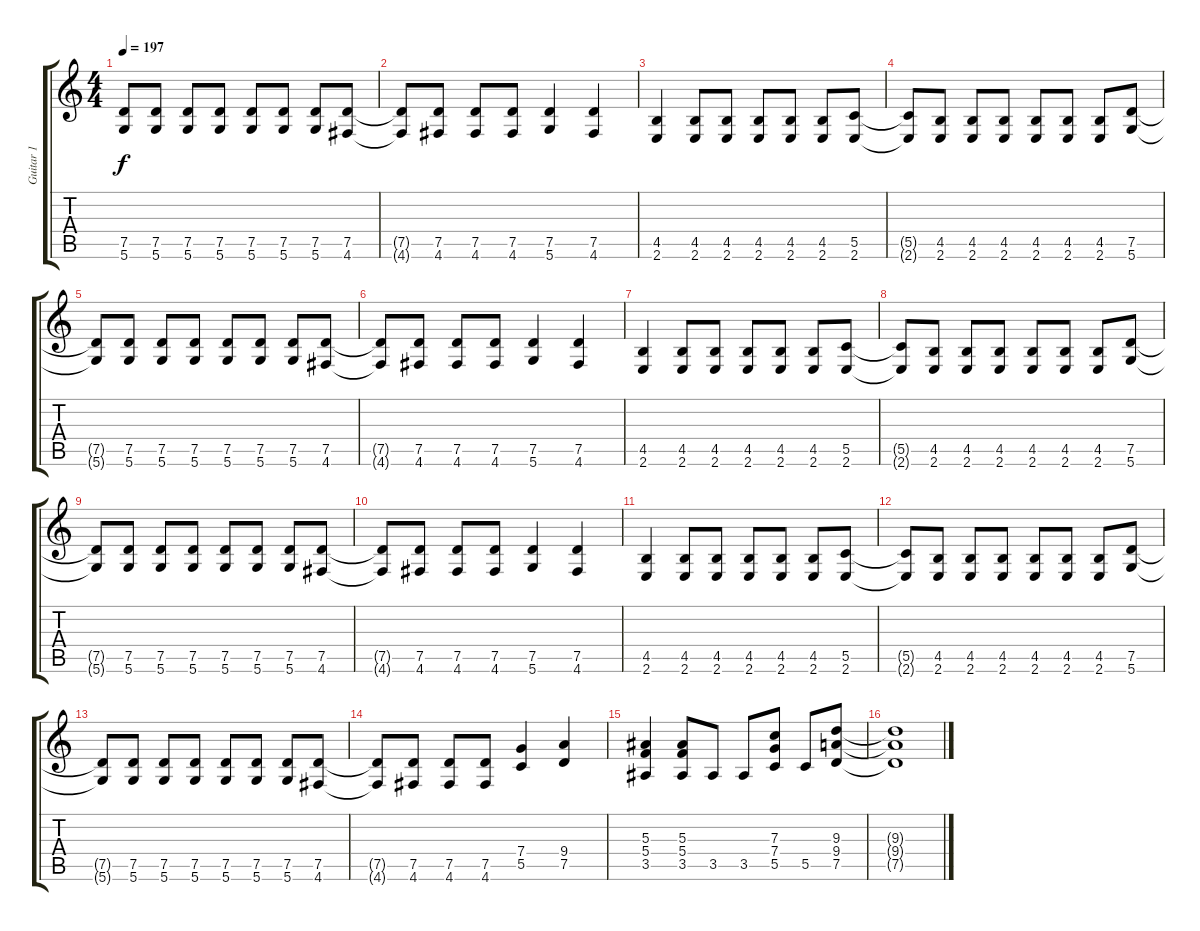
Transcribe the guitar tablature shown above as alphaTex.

\track ("Guitar 1" "Guitar 1") {instrument distortionguitar}
\staff {score tabs}
\tuning (D4 A3 F3 C3 G2 D2) {hide}
\ts (4 4)
\tempo 197
\clef g2
\ks c
(7.5{t} 5.6{t}).8{dy f} (7.5 5.6).8 (7.5 5.6).8 (7.5 5.6).8 (7.5 5.6).8 (7.5 5.6).8 (7.5 5.6).8 (7.5 4.6).8 |
(7.5{t} 4.6{t}).8 (7.5 4.6).8 (7.5 4.6).8 (7.5 4.6).8 (7.5 5.6).4 (7.5 4.6).4 |
(4.5 2.6).4 (4.5 2.6).8 (4.5 2.6).8 (4.5 2.6).8 (4.5 2.6).8 (4.5 2.6).8 (5.5 2.6).8 |
(5.5{t} 2.6{t}).8 (4.5 2.6).8 (4.5 2.6).8 (4.5 2.6).8 (4.5 2.6).8 (4.5 2.6).8 (4.5 2.6).8 (7.5 5.6).8 |
(7.5{t} 5.6{t}).8 (7.5 5.6).8 (7.5 5.6).8 (7.5 5.6).8 (7.5 5.6).8 (7.5 5.6).8 (7.5 5.6).8 (7.5 4.6).8 |
(7.5{t} 4.6{t}).8 (7.5 4.6).8 (7.5 4.6).8 (7.5 4.6).8 (7.5 5.6).4 (7.5 4.6).4 |
(4.5 2.6).4 (4.5 2.6).8 (4.5 2.6).8 (4.5 2.6).8 (4.5 2.6).8 (4.5 2.6).8 (5.5 2.6).8 |
(5.5{t} 2.6{t}).8 (4.5 2.6).8 (4.5 2.6).8 (4.5 2.6).8 (4.5 2.6).8 (4.5 2.6).8 (4.5 2.6).8 (7.5 5.6).8 |
(7.5{t} 5.6{t}).8 (7.5 5.6).8 (7.5 5.6).8 (7.5 5.6).8 (7.5 5.6).8 (7.5 5.6).8 (7.5 5.6).8 (7.5 4.6).8 |
(7.5{t} 4.6{t}).8 (7.5 4.6).8 (7.5 4.6).8 (7.5 4.6).8 (7.5 5.6).4 (7.5 4.6).4 |
(4.5 2.6).4 (4.5 2.6).8 (4.5 2.6).8 (4.5 2.6).8 (4.5 2.6).8 (4.5 2.6).8 (5.5 2.6).8 |
(5.5{t} 2.6{t}).8 (4.5 2.6).8 (4.5 2.6).8 (4.5 2.6).8 (4.5 2.6).8 (4.5 2.6).8 (4.5 2.6).8 (7.5 5.6).8 |
(7.5{t} 5.6{t}).8 (7.5 5.6).8 (7.5 5.6).8 (7.5 5.6).8 (7.5 5.6).8 (7.5 5.6).8 (7.5 5.6).8 (7.5 4.6).8 |
(7.5{t} 4.6{t}).8 (7.5 4.6).8 (7.5 4.6).8 (7.5 4.6).8 (7.4 5.5).4 (9.4 7.5).4 |
(5.3 5.4 3.5).4 (5.3 5.4 3.5).8 3.5.8 3.5.8 (7.3 7.4 5.5).8 5.5.8 (9.3 9.4 7.5).8 |
(9.3{t} 9.4{t} 7.5{t}).1
